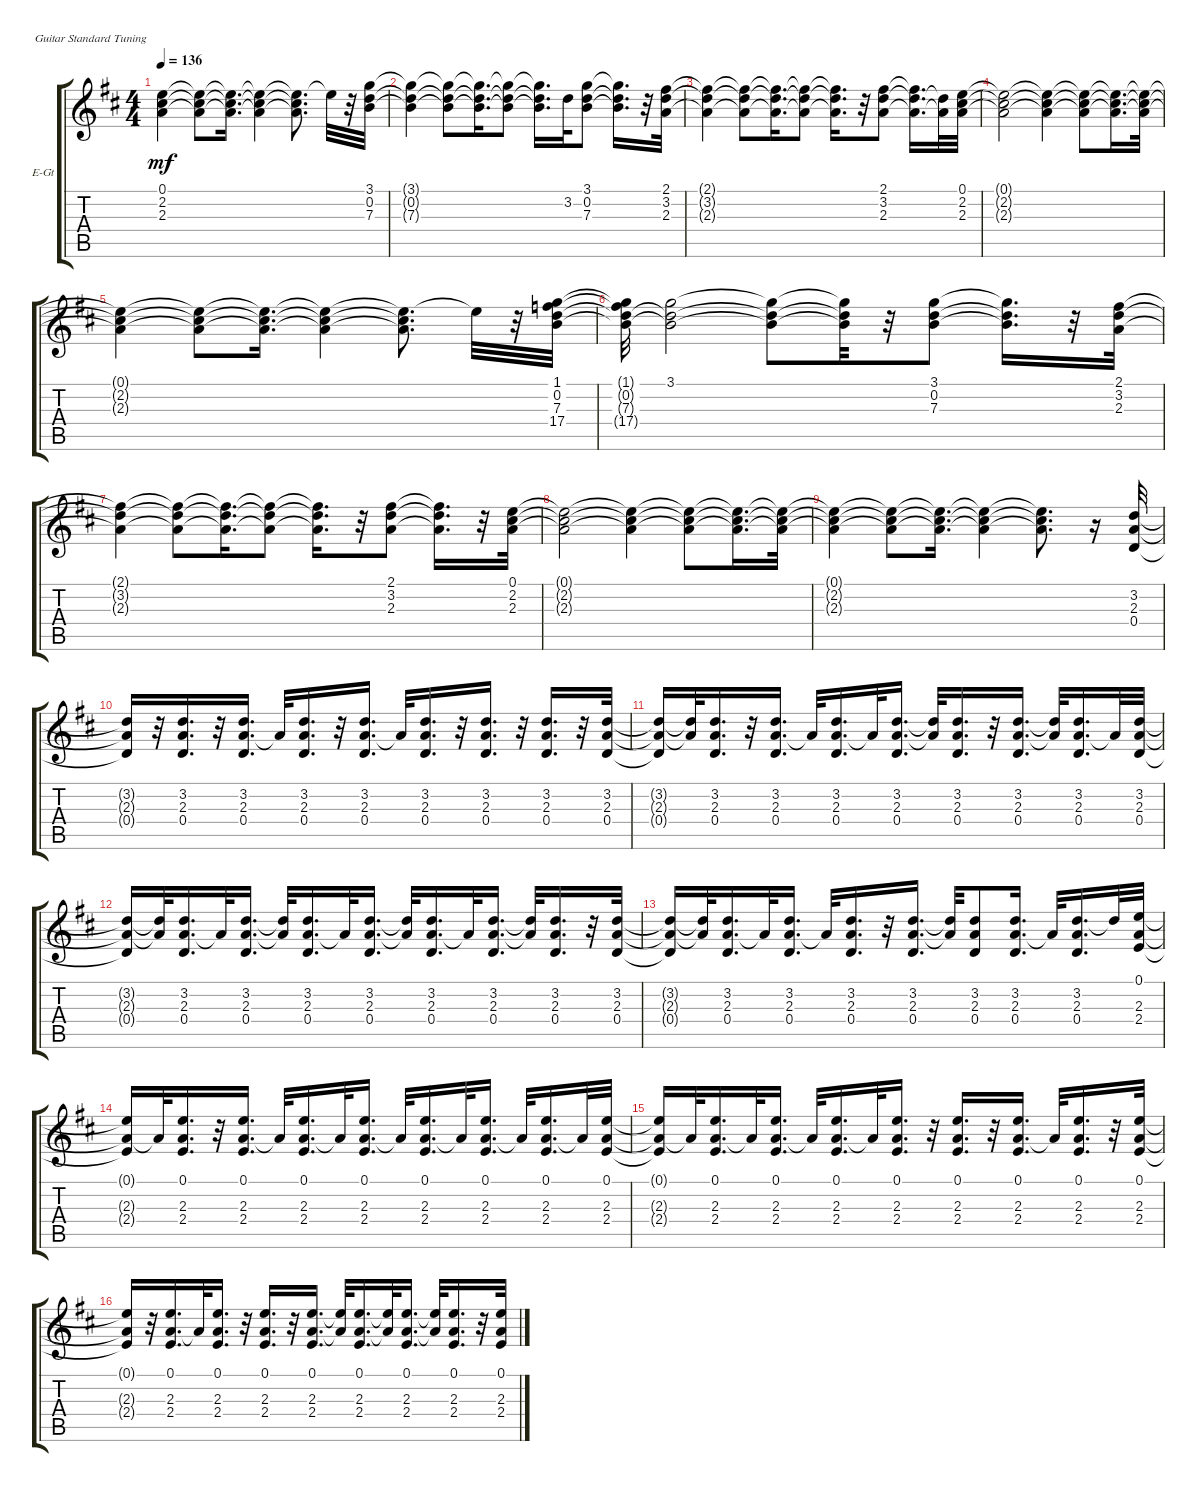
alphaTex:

\defaultSystemsLayout 4
\bracketExtendMode groupsimilarinstruments
\firstSystemTrackNameOrientation horizontal
\otherSystemsTrackNameOrientation horizontal
\track ("Steve Vai Rhythm" "E-Gt") {instrument electricguitarclean}
\staff {score tabs}
\tuning (E4 B3 G3 D3 A2 E2)
\ts (4 4)
\tempo 136
\clef g2
\scale
0.333333
\ks d
(2.3{t} 2.2{t} 0.1{t}).4{dy mf} (2.3{t} 2.2{t} 0.1{t}).8 (2.3{t} 2.2{t} 0.1{t}).16{d} (2.3{t} 2.2{t} 0.1{t}).4 (2.3{t} 2.2{t} 0.1{t}).8{d} 0.1{t}.32 r.32 (0.2 7.3 3.1).32 |
\scale
0.333333 (0.2{t} 7.3{t} 3.1{t}).4 (0.2{t} 7.3{t} 3.1{t}).8 (0.2{t} 7.3{t} 3.1{t}).16{d} (0.2{t} 7.3{t} 3.1{t}).8 (0.2{t} 7.3{t} 3.1{t}).16{d} 3.2.32 (0.2 7.3 3.1).8 (0.2{t} 7.3{t} 3.1{t}).16{d} r.32 (2.3 3.2 2.1).32 |
\scale
0.333333 (2.3{t} 3.2{t} 2.1{t}).4 (2.3{t} 3.2{t} 2.1{t}).8 (2.3{t} 3.2{t} 2.1{t}).16{d} (2.3{t} 3.2{t} 2.1{t}).8 (2.3{t} 3.2{t} 2.1{t}).16{d} r.32 (2.3 3.2 2.1).8 (2.3{t} 3.2{t} 2.1{t}).16{d} (2.3{t} 3.2{t}).32 (2.3 2.2 0.1).32 |
\scale
0.333333 (2.3{t} 2.2{t} 0.1{t}).2 (2.3{t} 2.2{t} 0.1{t}).4 (2.3{t} 2.2{t} 0.1{t}).8 (2.3{t} 2.2{t} 0.1{t}).16{d} (2.3{t} 2.2{t} 0.1{t}).32 |
\scale
0.333333 (2.3{t} 2.2{t} 0.1{t}).4 (2.3{t} 2.2{t} 0.1{t}).8 (2.3{t} 2.2{t} 0.1{t}).16{d} (2.3{t} 2.2{t} 0.1{t}).4 (2.3{t} 2.2{t} 0.1{t}).8{d} 0.1{t}.32 r.32 (0.2 7.3 1.1 17.4).32 |
\scale
0.333333 (0.2{t} 7.3{t} 1.1{t} 17.4{t}).32 (0.2{t} 7.3{t} 3.1).2 (0.2{t} 7.3{t} 3.1{t}).8 (0.2{t} 7.3{t} 3.1{t}).32 r.32 (0.2 7.3 3.1).8 (0.2{t} 7.3{t} 3.1{t}).16{d} r.32 (2.3 3.2 2.1).32 |
\scale
0.333333 (2.3{t} 3.2{t} 2.1{t}).4 (2.3{t} 3.2{t} 2.1{t}).8 (2.3{t} 3.2{t} 2.1{t}).16{d} (2.3{t} 3.2{t} 2.1{t}).8 (2.3{t} 3.2{t} 2.1{t}).16{d} r.32 (2.3 3.2 2.1).8 (2.3{t} 3.2{t} 2.1{t}).16{d} r.32 (2.3 2.2 0.1).32 |
\scale
0.333333 (2.3{t} 2.2{t} 0.1{t}).2 (2.3{t} 2.2{t} 0.1{t}).4 (2.3{t} 2.2{t} 0.1{t}).8 (2.3{t} 2.2{t} 0.1{t}).16{d} (2.3{t} 2.2{t} 0.1{t}).32 |
\scale
0.333333 (2.3{t} 2.2{t} 0.1{t}).4 (2.3{t} 2.2{t} 0.1{t}).8 (2.3{t} 2.2{t} 0.1{t}).16{d} (2.3{t} 2.2{t} 0.1{t}).4 (2.3{t} 2.2{t} 0.1{t}).8{d} r.16 (0.4 2.3 3.2).32 |
\scale
0.333333 (0.4{t} 2.3{t} 3.2{t}).16 r.32 (0.4 2.3 3.2).16{d} r.32 (0.4 2.3 3.2).16{d} 2.3{t}.32 (0.4 2.3 3.2).16{d} r.32 (0.4 2.3 3.2).16{d} 2.3{t}.32 (0.4 2.3 3.2).16{d} r.32 (0.4 2.3 3.2).16{d} r.32 (0.4 2.3 3.2).16{d} r.32 (0.4 2.3 3.2).32 |
\scale
0.333333 (0.4{t} 2.3{t} 3.2{t}).16 (2.3{t} 3.2{t}).32 (0.4 2.3 3.2).16{d} r.32 (0.4 2.3 3.2).16{d} 2.3{t}.32 (0.4 2.3 3.2).16{d} 2.3{t}.32 (0.4 2.3 3.2).16{d} (2.3{t} 3.2{t}).32 (0.4 2.3 3.2).16{d} r.32 (0.4 2.3 3.2).16{d} (2.3{t} 3.2{t}).32 (0.4 2.3 3.2).16{d} 2.3{t}.32 (0.4 2.3 3.2).32 |
\scale
0.333333 (0.4{t} 2.3{t} 3.2{t}).16 (2.3{t} 3.2{t}).32 (0.4 2.3 3.2).16{d} 2.3{t}.32 (0.4 2.3 3.2).16{d} (2.3{t} 3.2{t}).32 (0.4 2.3 3.2).16{d} 2.3{t}.32 (0.4 2.3 3.2).16{d} (2.3{t} 3.2{t}).32 (0.4 2.3 3.2).16{d} 2.3{t}.32 (0.4 2.3 3.2).16{d} (2.3{t} 3.2{t}).32 (0.4 2.3 3.2).16{d} r.32 (0.4 2.3 3.2).32 |
\scale
0.333333 (0.4{t} 2.3{t} 3.2{t}).16 (2.3{t} 3.2{t}).32 (0.4 2.3 3.2).16{d} 2.3{t}.32 (0.4 2.3 3.2).16{d} 2.3{t}.32 (0.4 2.3 3.2).16{d} r.32 (0.4 2.3 3.2).16{d} (2.3{t} 3.2{t}).32 (0.4 2.3 3.2).8 (0.4 2.3 3.2).16{d} 2.3{t}.32 (0.4 2.3 3.2).16{d} 3.2{t}.32 (2.4 2.3 0.1).32 |
\scale
0.333333 (2.4{t} 2.3{t} 0.1{t}).16 2.3{t}.32 (2.4 2.3 0.1).16{d} r.32 (2.4 2.3 0.1).16{d} 2.3{t}.32 (2.4 2.3 0.1).16{d} 2.3{t}.32 (2.4 2.3 0.1).16{d} 2.3{t}.32 (2.4 2.3 0.1).16{d} 2.3{t}.32 (2.4 2.3 0.1).16{d} 2.3{t}.32 (2.4 2.3 0.1).16{d} 2.3{t}.32 (2.4 2.3 0.1).32 |
\scale
0.333333 (2.4{t} 2.3{t} 0.1{t}).16 2.3{t}.32 (2.4 2.3 0.1).16{d} 2.3{t}.32 (2.4 2.3 0.1).16{d} 2.3{t}.32 (2.4 2.3 0.1).16{d} 2.3{t}.32 (2.4 2.3 0.1).16{d} r.32 (2.4 2.3 0.1).16{d} r.32 (2.4 2.3 0.1).16{d} 2.3{t}.32 (2.4 2.3 0.1).16{d} r.32 (2.4 2.3 0.1).32 |
\scale
0.333333 (2.4{t} 2.3{t} 0.1{t}).16 r.32 (2.4 2.3 0.1).16{d} 2.3{t}.32 (2.4 2.3 0.1).16{d} r.32 (2.4 2.3 0.1).16{d} r.32 (2.4 2.3 0.1).16{d} (2.3{t} 0.1{t}).32 (2.4 2.3 0.1).16{d} (2.3{t} 0.1{t}).32 (2.4 2.3 0.1).16{d} (2.3{t} 0.1{t}).32 (2.4 2.3 0.1).16{d} r.32 (2.4 2.3 0.1).32
